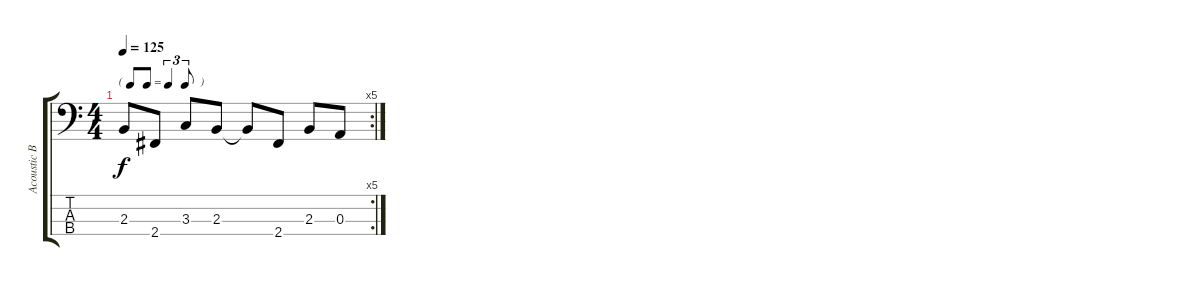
\track ("Acoustic Bass" "Acoustic B") {instrument acousticbass}
\staff {score tabs}
\tuning (G2 D2 A1 E1) {hide}
\rc 5
\ts (4 4)
\tf triplet8th
\tempo 125
\clef f4
\ks c
2.3.8{dy f} 2.4.8 3.3.8 2.3.8 2.3{t}.8 2.4.8 2.3.8 0.3.8
